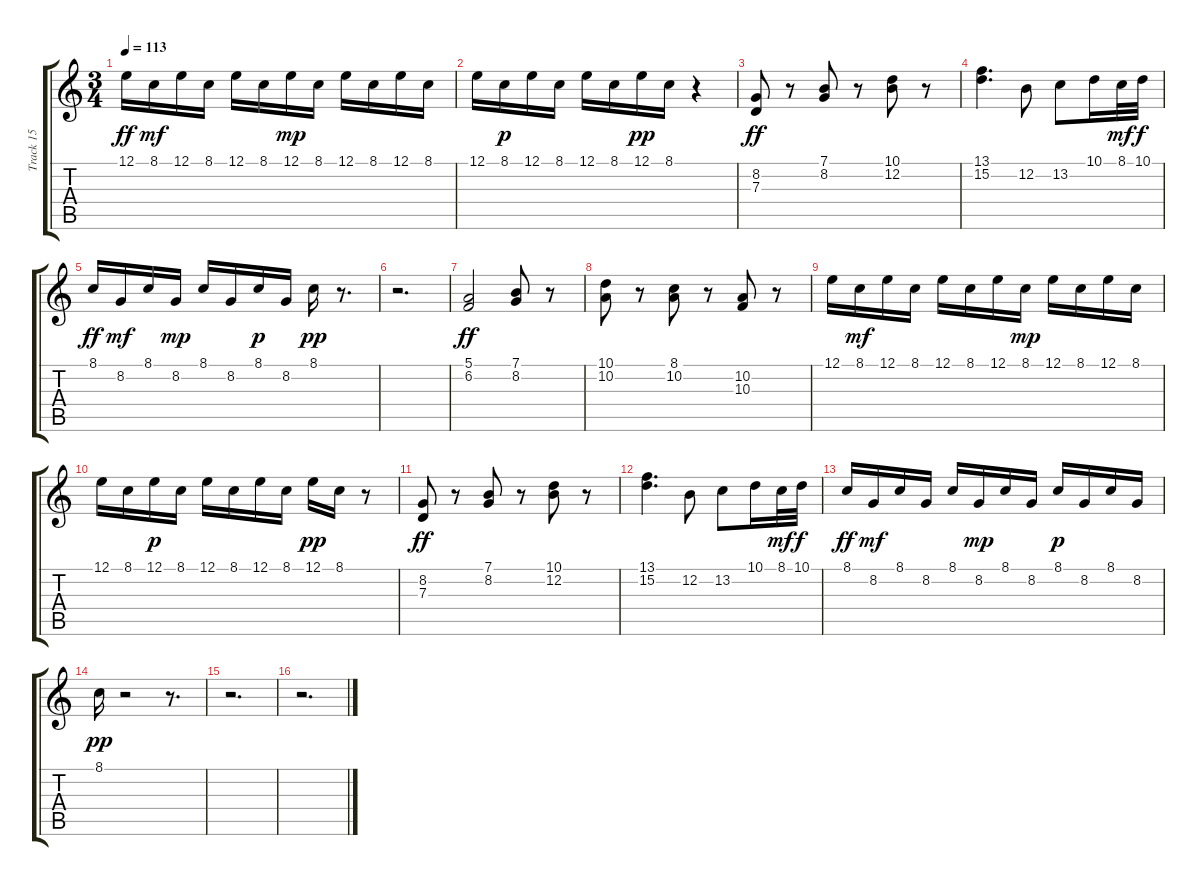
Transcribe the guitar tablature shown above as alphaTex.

\track ("Track 15" "Track 15") {instrument marimba}
\staff {score tabs}
\tuning (E4 B3 G3 D3 A2 E2) {hide}
\ts (3 4)
\tempo 113
\clef g2
\ks c
12.1.16{dy ff} 8.1.16{dy mf} 12.1.16 8.1.16 12.1.16 8.1.16 12.1.16{dy mp} 8.1.16 12.1.16 8.1.16 12.1.16 8.1.16 |
12.1.16 8.1.16{dy p} 12.1.16 8.1.16 12.1.16 8.1.16 12.1.16{dy pp} 8.1.16 r.4 |
(8.2 7.3).8{dy ff} r.8 (7.1 8.2).8 r.8 (10.1 12.2).8 r.8 |
(13.1 15.2).4{d} 12.2.8 13.2.8 10.1.16 8.1.32{dy mf} 10.1.32{dy f} |
8.1.16{dy ff} 8.2.16{dy mf} 8.1.16 8.2.16{dy mp} 8.1.16 8.2.16 8.1.16{dy p} 8.2.16 8.1.16{dy pp} r.8{d} |
r.2{d} |
(5.1 6.2).2{dy ff} (7.1 8.2).8 r.8 |
(10.1 10.2).8 r.8 (8.1 10.2).8 r.8 (10.2 10.3).8 r.8 |
12.1.16 8.1.16{dy mf} 12.1.16 8.1.16 12.1.16 8.1.16 12.1.16 8.1.16{dy mp} 12.1.16 8.1.16 12.1.16 8.1.16 |
12.1.16 8.1.16 12.1.16{dy p} 8.1.16 12.1.16 8.1.16 12.1.16 8.1.16 12.1.16{dy pp} 8.1.16 r.8 |
(8.2 7.3).8{dy ff} r.8 (7.1 8.2).8 r.8 (10.1 12.2).8 r.8 |
(13.1 15.2).4{d} 12.2.8 13.2.8 10.1.16 8.1.32{dy mf} 10.1.32{dy f} |
8.1.16{dy ff} 8.2.16{dy mf} 8.1.16 8.2.16 8.1.16 8.2.16{dy mp} 8.1.16 8.2.16 8.1.16{dy p} 8.2.16 8.1.16 8.2.16 |
8.1.16{dy pp} r.2 r.8{d} |
r.2{d} |
r.2{d}
